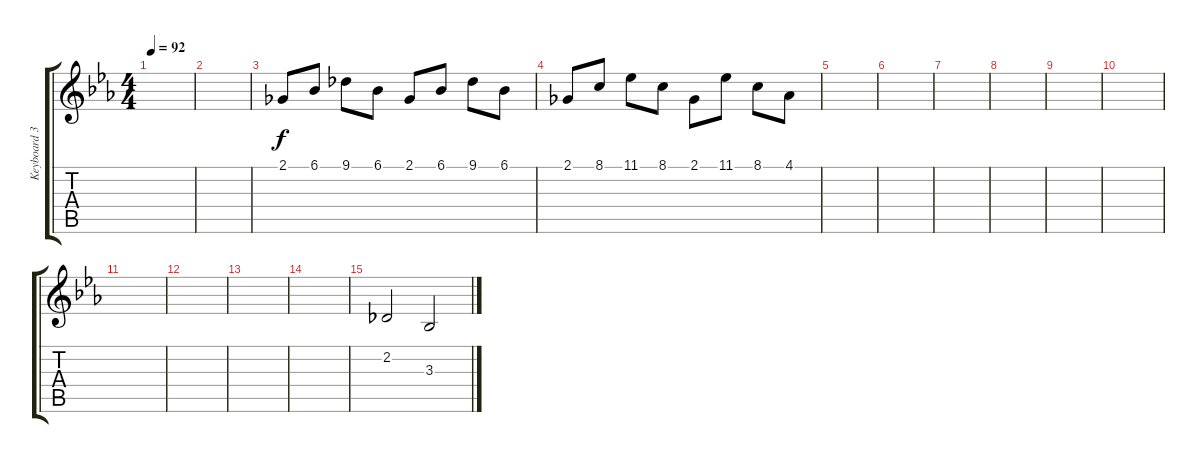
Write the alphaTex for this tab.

\track ("Keyboard 3-2" "Keyboard 3") {instrument synthstrings1}
\staff {score tabs}
\tuning (E4 B3 G3 D3 A2 E2) {hide}
\ts (4 4)
\tempo 92
\clef g2
\ks eb
|
|
2.1.8 6.1.8 9.1.8 6.1.8 2.1.8 6.1.8 9.1.8 6.1.8 |
2.1.8 8.1.8 11.1.8 8.1.8 2.1.8 11.1.8 8.1.8 4.1.8 |
|
|
|
|
|
|
|
|
|
|
2.2.2 3.3.2
